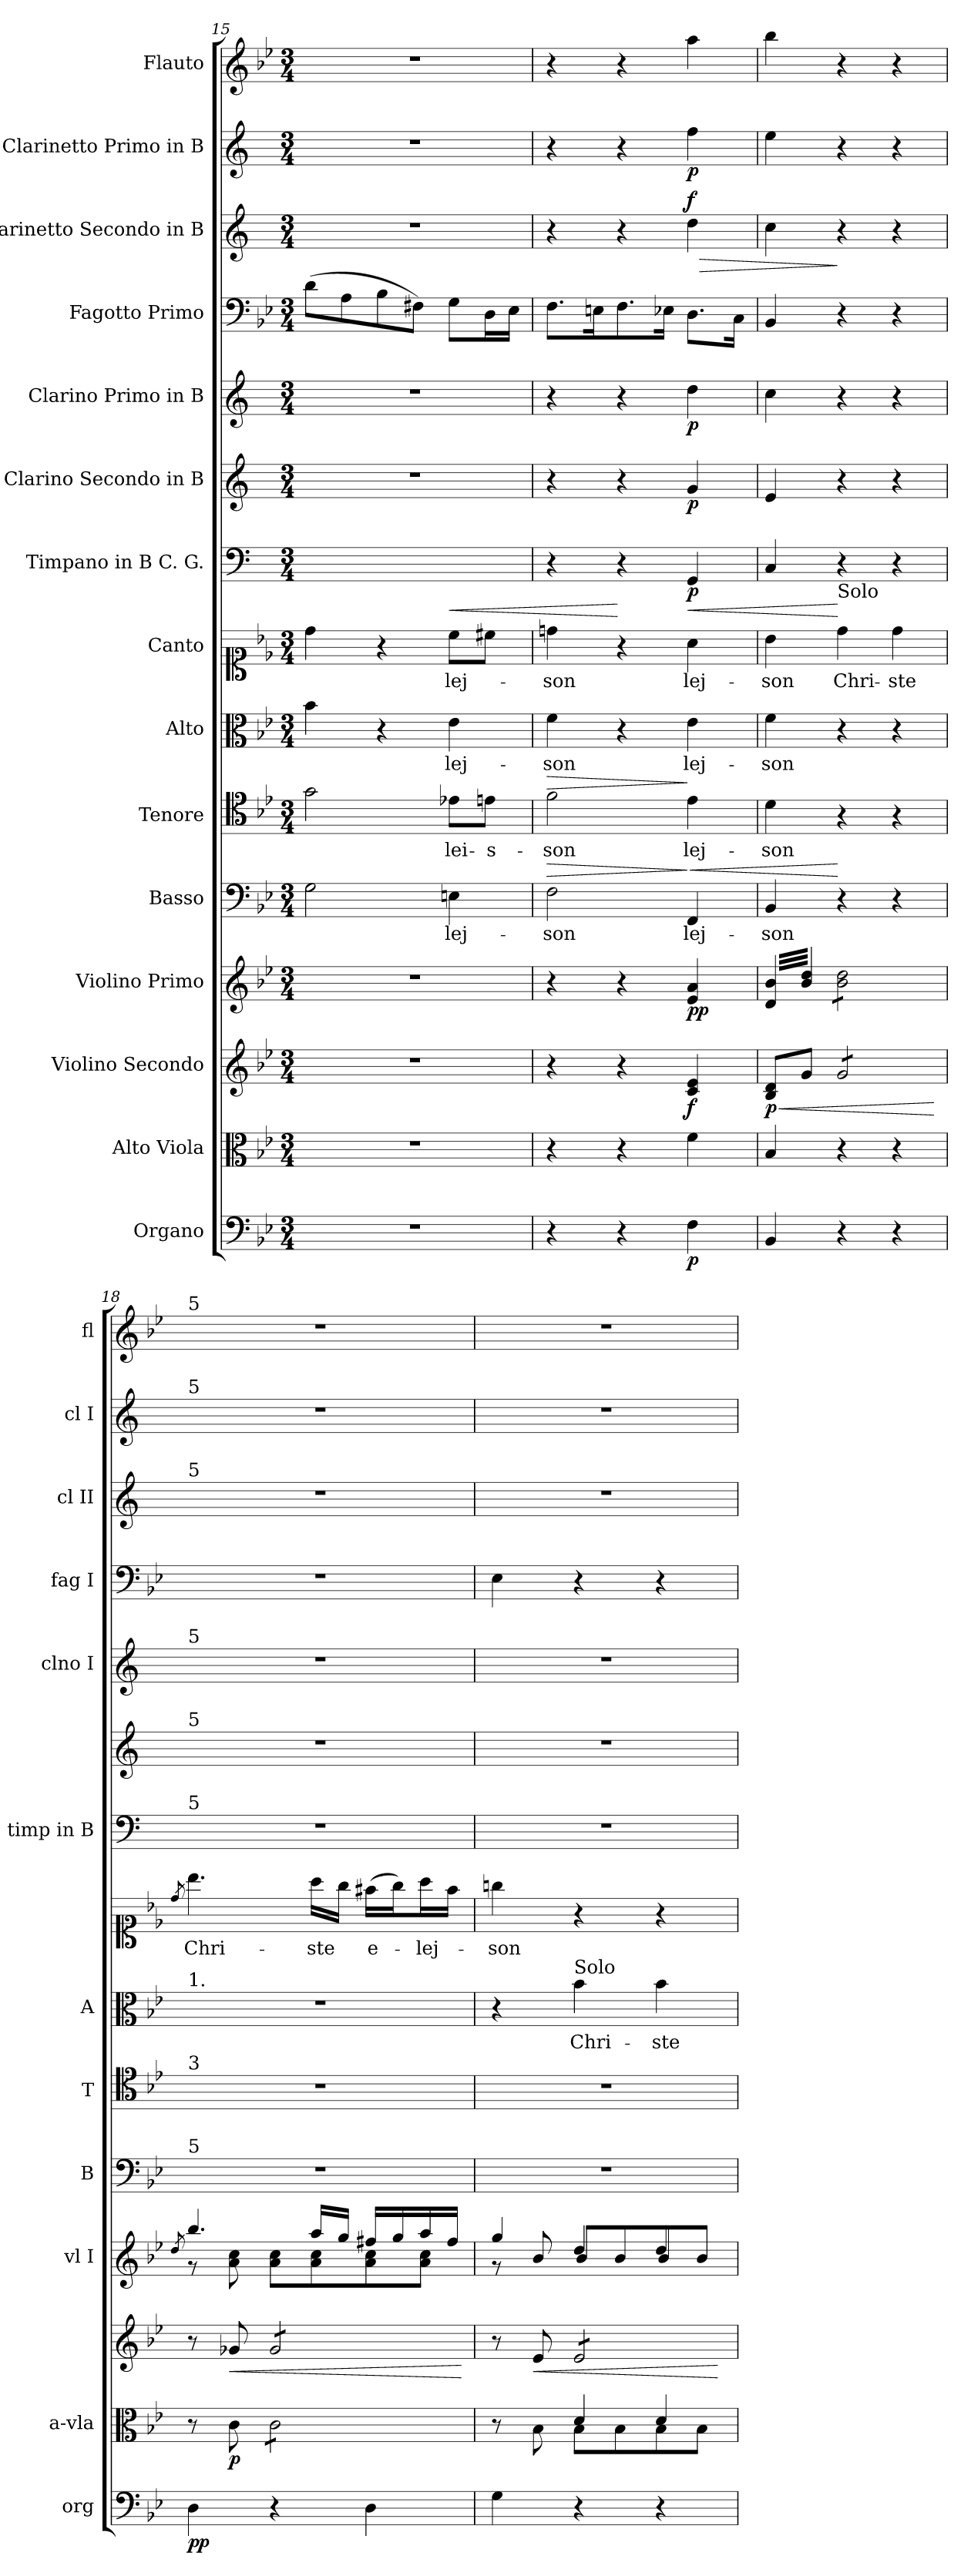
**kern	**dynam	**kern	**dynam	**kern	**dynam	**kern	**dynam	**kern	**text	**dynam	**kern	**text	**dynam	**kern	**text	**dynam	**kern	**text	**dynam	**kern	**dynam	**kern	**dynam	**kern	**dynam	**kern	**kern	**dynam	**kern	**dynam	**kern
*part15	*part15	*part14	*part14	*part13	*part13	*part12	*part12	*part11	*part11	*part11	*part10	*part10	*part10	*part9	*part9	*part9	*part8	*part8	*part8	*part7	*part7	*part6	*part6	*part5	*part5	*part4	*part3	*part3	*part2	*part2	*part1
*staff15	*staff15	*staff14	*staff14	*staff13	*staff13	*staff12	*staff12	*staff11	*staff11	*staff11	*staff10	*staff10	*staff10	*staff9	*staff9	*staff9	*staff8	*staff8	*staff8	*staff7	*staff7	*staff6	*staff6	*staff5	*staff5	*staff4	*staff3	*staff3	*staff2	*staff2	*staff1
*I"Organo	*	*I"Alto Viola	*	*I"Violino Secondo	*	*I"Violino Primo	*	*I"Basso	*	*	*I"Tenore	*	*	*I"Alto	*	*	*I"Canto	*	*	*I"Timpano in B C. G.	*	*I"Clarino Secondo in B	*	*I"Clarino Primo in B	*	*I"Fagotto Primo	*I"Clarinetto Secondo in B	*	*I"Clarinetto Primo in B	*	*I"Flauto
*I'org	*	*I'a-vla	*	*	*	*I'vl I	*	*I'B	*	*	*I'T	*	*	*I'A	*	*	*	*	*	*I'timp in B	*	*	*	*I'clno I	*	*I'fag I	*I'cl II	*	*I'cl I	*	*I'fl
*clefF4	*	*clefC3	*	*clefG2	*	*clefG2	*	*clefF4	*	*	*clefC4	*	*	*clefC3	*	*	*clefC1	*	*	*clefF4	*	*clefG2	*	*clefG2	*	*clefF4	*clefG2	*	*clefG2	*	*clefG2
*	*	*	*	*	*	*	*	*	*	*	*	*	*	*	*	*	*	*	*	*ITrd1c2	*	*ITrd1c2	*	*ITrd1c2	*	*	*ITrd1c2	*	*ITrd1c2	*	*
*k[b-e-]	*	*k[b-e-]	*	*k[b-e-]	*	*k[b-e-]	*	*k[b-e-]	*	*	*k[b-e-]	*	*	*k[b-e-]	*	*	*k[b-e-]	*	*	*k[b-e-]	*	*k[b-e-]	*	*k[b-e-]	*	*k[b-e-]	*k[b-e-]	*	*k[b-e-]	*	*k[b-e-]
*B-:	*	*B-:	*	*B-:	*	*B-:	*	*B-:	*	*	*B-:	*	*	*B-:	*	*	*B-:	*	*	*B-:	*	*B-:	*	*B-:	*	*B-:	*B-:	*	*B-:	*	*B-:
*M3/4	*	*M3/4	*	*M3/4	*	*M3/4	*	*M3/4	*	*	*M3/4	*	*	*M3/4	*	*	*M3/4	*	*	*M3/4	*	*M3/4	*	*M3/4	*	*M3/4	*M3/4	*	*M3/4	*	*M3/4
=15	=15	=15	=15	=15	=15	=15	=15	=15	=15	=15	=15	=15	=15	=15	=15	=15	=15	=15	=15	=15	=15	=15	=15	=15	=15	=15	=15	=15	=15	=15	=15
2.r	.	2.r	.	2.r	.	2.r	.	2G\	.	.	2g\	.	.	4b-\	.	.	4dd\	.	.	2.ryy	.	2.r	.	2.r	.	(8d\L	2.r	.	2.r	.	2.r
.	.	.	.	.	.	.	.	.	.	.	.	.	.	.	.	.	.	.	.	.	.	.	.	.	.	8A\	.	.	.	.	.
.	.	.	.	.	.	.	.	.	.	.	.	.	.	4r	.	.	4r	.	.	.	.	.	.	.	.	8B-\	.	.	.	.	.
.	.	.	.	.	.	.	.	.	.	.	.	.	.	.	.	.	.	.	.	.	.	.	.	.	.	8F#X\J)	.	.	.	.	.
!	!	!	!	!	!	!	!	!	!	!	!	!	!	!	!	!	!	!	!LO:HP:a	!	!	!	!	!	!	!	!	!	!	!	!
.	.	.	.	.	.	.	.	4En\	-lej-	.	8e-X\L	-lei-	.	4e-\	-lej-	.	8cc\L	-lej-	<	.	.	.	.	.	.	8G\L	.	.	.	.	.
.	.	.	.	.	.	.	.	.	.	.	8en\J	-s-	.	.	.	.	8cc#X\J	.	.	.	.	.	.	.	.	16D\L	.	.	.	.	.
.	.	.	.	.	.	.	.	.	.	.	.	.	.	.	.	.	.	.	.	.	.	.	.	.	.	16E-\JJ	.	.	.	.	.
=16	=16	=16	=16	=16	=16	=16	=16	=16	=16	=16	=16	=16	=16	=16	=16	=16	=16	=16	=16	=16	=16	=16	=16	=16	=16	=16	=16	=16	=16	=16	=16
!	!	!	!	!	!	!	!	!	!	!LO:HP:a	!	!	!LO:HP:a	!	!	!	!	!	!	!	!	!	!	!	!	!	!	!	!	!	!
4r	.	4r	.	4r	.	4r	.	2F\	-son	>	2f\	-son	>	4f\	-son	.	4ddn\	-son	.	4r	.	4r	.	4r	.	8.F\L	4r	.	4r	.	4r
.	.	.	.	.	.	.	.	.	.	.	.	.	.	.	.	.	.	.	.	.	.	.	.	.	.	16En\K	.	.	.	.	.
4r	.	4r	.	4r	.	4r	.	.	.	.	.	.	.	4r	.	.	4r	.	[	4r	.	4r	.	4r	.	8.F\	4r	.	4r	.	4r
.	.	.	.	.	.	.	.	.	.	.	.	.	.	.	.	.	.	.	.	.	.	.	.	.	.	16E-X\Jk	.	.	.	.	.
!	!LO:DY:b	!	!	!	!	!	!LO:DY:b	!	!	!LO:HP:n=1:a	!	!	!	!	!	!	!	!	!LO:HP:a	!	!	!	!	!	!	!	!	!LO:HP:b	!	!	!
!	!	!	!	!	!	!	!	!	!	!	!	!	!	!	!	!	!	!	!	!	!	!	!	!	!	!	!	!LO:DY:n=1:a	!	!	!
4F\	p.	4f\	.	4c/ 4e-/	f	4e-/ 4a/	pp.	4FF/	lej-	] <	4e-\	lej-	]	4e-\	lej-	.	4a\	lej-	<	4FF/	p	4f/	p	4cc\	p	8.D\L	4cc\	> f	4ee-\	p	4aa\
.	.	.	.	.	.	.	.	.	.	.	.	.	.	.	.	.	.	.	.	.	.	.	.	.	.	16C\Jk	.	.	.	.	.
=17	=17	=17	=17	=17	=17	=17	=17	=17	=17	=17	=17	=17	=17	=17	=17	=17	=17	=17	=17	=17	=17	=17	=17	=17	=17	=17	=17	=17	=17	=17	=17
!	!	!	!	!	!LO:HP:b	!	!	!	!	!	!	!	!	!	!	!	!	!	!	!	!	!	!	!	!	!	!	!	!	!	!
!	!	!	!	!	!LO:DY:n=1:b	!	!	!	!	!	!	!	!	!	!	!	!	!	!	!	!	!	!	!	!	!	!	!	!	!	!
*	*	*	*	*	*	*tremolo	*	*	*	*	*	*	*	*	*	*	*	*	*	*	*	*	*	*	*	*	*	*	*	*	*
4BB-/	.	4B-/	.	8B-/ 8d/L	< p	32d/ 32b-/LLL	.	4BB-/	-son	.	4d\	-son	.	4f\	-son	.	4b-\	-son	.	4BB-/	.	4d/	.	4b-\	.	4BB-/	4b-\	.	4dd\	.	4bb-\
.	.	.	.	.	.	32b-/ 32dd/	.	.	.	.	.	.	.	.	.	.	.	.	.	.	.	.	.	.	.	.	.	.	.	.	.
.	.	.	.	.	.	32d/ 32b-/	.	.	.	.	.	.	.	.	.	.	.	.	.	.	.	.	.	.	.	.	.	.	.	.	.
.	.	.	.	.	.	32b-/ 32dd/	.	.	.	.	.	.	.	.	.	.	.	.	.	.	.	.	.	.	.	.	.	.	.	.	.
.	.	.	.	8g/J	.	32d/ 32b-/	.	.	.	.	.	.	.	.	.	.	.	.	.	.	.	.	.	.	.	.	.	.	.	.	.
.	.	.	.	.	.	32b-/ 32dd/	.	.	.	.	.	.	.	.	.	.	.	.	.	.	.	.	.	.	.	.	.	.	.	.	.
.	.	.	.	.	.	32d/ 32b-/	.	.	.	.	.	.	.	.	.	.	.	.	.	.	.	.	.	.	.	.	.	.	.	.	.
.	.	.	.	.	.	32b-/ 32dd/JJJ	.	.	.	.	.	.	.	.	.	.	.	.	.	.	.	.	.	.	.	.	.	.	.	.	.
!	!	!	!	!	!	!	!	!	!	!	!	!	!	!	!	!	!LO:TX:a:t=Solo	!	!	!	!	!	!	!	!	!	!	!	!	!	!
*	*	*	*	*tremolo	*	*	*	*	*	*	*	*	*	*	*	*	*	*	*	*	*	*	*	*	*	*	*	*	*	*	*
4r	.	4r	.	8g/L	.	8b-\ 8dd\L	.	4r	.	[	4r	.	.	4r	.	.	4dd\	Chri-	[	4r	.	4r	.	4r	.	4r	4r	]	4r	.	4r
.	.	.	.	.	.	.	.	.	.	.	.	.	.	.	.	.	.	.	.	.	.	.	.	.	.	.	.	.	.	.	.
.	.	.	.	.	.	.	.	.	.	.	.	.	.	.	.	.	.	.	.	.	.	.	.	.	.	.	.	.	.	.	.
.	.	.	.	.	.	.	.	.	.	.	.	.	.	.	.	.	.	.	.	.	.	.	.	.	.	.	.	.	.	.	.
.	.	.	.	8g/	.	8b-\ 8dd\	.	.	.	.	.	.	.	.	.	.	.	.	.	.	.	.	.	.	.	.	.	.	.	.	.
4r	.	4r	.	8g/	.	8b-\ 8dd\	.	4r	.	.	4r	.	.	4r	.	.	4dd\	-ste	.	4r	.	4r	.	4r	.	4r	4r	.	4r	.	4r
.	.	.	.	8g/J	.	8b-\ 8dd\J	.	.	.	.	.	.	.	.	.	.	.	.	.	.	.	.	.	.	.	.	.	.	.	.	.
*	*	*	*	*	*	*Xtremolo	*	*	*	*	*	*	*	*	*	*	*	*	*	*	*	*	*	*	*	*	*	*	*	*	*
*	*	*	*	*Xtremolo	*	*	*	*	*	*	*	*	*	*	*	*	*	*	*	*	*	*	*	*	*	*	*	*	*	*	*
.	.	.	.	.	[	.	.	.	.	.	.	.	.	.	.	.	.	.	.	.	.	.	.	.	.	.	.	.	.	.	.
=18	=18	=18	=18	=18	=18	=18	=18	=18	=18	=18	=18	=18	=18	=18	=18	=18	=18	=18	=18	=18	=18	=18	=18	=18	=18	=18	=18	=18	=18	=18	=18
.	.	.	.	.	.	8qdd/	.	.	.	.	.	.	.	.	.	.	8qdd/	.	.	.	.	.	.	.	.	.	.	.	.	.	.
*	*	*	*	*	*	*^	*	*	*	*	*	*	*	*	*	*	*	*	*	*	*	*	*	*	*	*	*	*	*	*	*
!	!	!	!	!	!	!	!	!	!	!	!	!	!	!	!	!	!	!	!	!	!	!	!	!	!	!	!	!	!	!	!	!LO:TX:a:t=5
!	!	!	!	!	!	!	!	!	!	!	!	!	!	!	!	!	!	!	!	!	!	!	!	!	!	!	!	!	!	!LO:TX:a:t=5	!	!
!	!	!	!	!	!	!	!	!	!	!	!	!	!	!	!	!	!	!	!	!	!	!	!	!	!	!	!	!LO:TX:a:t=5	!	!	!	!
!	!	!	!	!	!	!	!	!	!	!	!	!	!	!	!	!	!	!	!	!	!	!	!	!	!LO:TX:a:t=5	!	!	!	!	!	!	!
!	!	!	!	!	!	!	!	!	!	!	!	!	!	!	!	!	!	!	!	!	!	!	!LO:TX:a:t=5	!	!	!	!	!	!	!	!	!
!	!	!	!	!	!	!	!	!	!	!	!	!	!	!	!	!	!	!	!	!	!LO:TX:a:t=5	!	!	!	!	!	!	!	!	!	!	!
!	!	!	!	!	!	!	!	!	!	!	!	!	!	!	!LO:TX:a:t=1.	!	!	!	!	!	!	!	!	!	!	!	!	!	!	!	!	!
!	!	!	!	!	!	!	!	!	!	!	!	!LO:TX:a:t=3	!	!	!	!	!	!	!	!	!	!	!	!	!	!	!	!	!	!	!	!
!	!	!	!	!	!	!	!	!	!LO:TX:a:t=5	!	!	!	!	!	!	!	!	!	!	!	!	!	!	!	!	!	!	!	!	!	!	!
4D\	pp	8r	.	8r	.	4.bb-/	8r	.	2.r	.	.	2.r	.	.	2.r	.	.	4.bb-\	Chri-	.	2.r	.	2.r	.	2.r	.	2.r	2.r	.	2.r	.	2.r
!	!	!	!	!	!LO:HP:b	!	!	!	!	!	!	!	!	!	!	!	!	!	!	!	!	!	!	!	!	!	!	!	!	!	!	!
.	.	8c\	p	8g-X/	<	.	8a\ 8cc\	.	.	.	.	.	.	.	.	.	.	.	.	.	.	.	.	.	.	.	.	.	.	.	.	.
*	*	*tremolo	*	*	*	*	*	*	*	*	*	*	*	*	*	*	*	*	*	*	*	*	*	*	*	*	*	*	*	*	*	*
*	*	*	*	*tremolo	*	*	*	*	*	*	*	*	*	*	*	*	*	*	*	*	*	*	*	*	*	*	*	*	*	*	*	*
*	*	*	*	*	*	*tremolo	*	*	*	*	*	*	*	*	*	*	*	*	*	*	*	*	*	*	*	*	*	*	*	*	*	*
4r	.	8c\L	.	8g-/L	.	.	8a\ 8cc\L	.	.	.	.	.	.	.	.	.	.	.	.	.	.	.	.	.	.	.	.	.	.	.	.	.
.	.	8c\	.	8g-/	.	16aa/LL	8a\ 8cc\	.	.	.	.	.	.	.	.	.	.	16aa\LL	-ste	.	.	.	.	.	.	.	.	.	.	.	.	.
.	.	.	.	.	.	16gg/JJ	.	.	.	.	.	.	.	.	.	.	.	16gg\JJ	.	.	.	.	.	.	.	.	.	.	.	.	.	.
4D\	.	8c\	.	8g-/	.	16ff#X/LL	8a\ 8cc\	.	.	.	.	.	.	.	.	.	.	(16ff#X\LL	e-	.	.	.	.	.	.	.	.	.	.	.	.	.
.	.	.	.	.	.	16gg/	.	.	.	.	.	.	.	.	.	.	.	16gg\J)	.	.	.	.	.	.	.	.	.	.	.	.	.	.
.	.	8c\J	.	8g-/J	.	16aa/	8a\ 8cc\J	.	.	.	.	.	.	.	.	.	.	16aa\L	-lej-	.	.	.	.	.	.	.	.	.	.	.	.	.
*	*	*	*	*	*	*Xtremolo	*	*	*	*	*	*	*	*	*	*	*	*	*	*	*	*	*	*	*	*	*	*	*	*	*	*
*	*	*	*	*Xtremolo	*	*	*	*	*	*	*	*	*	*	*	*	*	*	*	*	*	*	*	*	*	*	*	*	*	*	*	*
*	*	*Xtremolo	*	*	*	*	*	*	*	*	*	*	*	*	*	*	*	*	*	*	*	*	*	*	*	*	*	*	*	*	*	*
.	.	.	.	.	.	16ff#/JJ	.	.	.	.	.	.	.	.	.	.	.	16ff#\JJ	.	.	.	.	.	.	.	.	.	.	.	.	.	.
*	*	*	*	*	*	*v	*v	*	*	*	*	*	*	*	*	*	*	*	*	*	*	*	*	*	*	*	*	*	*	*	*	*
.	.	.	.	.	[	.	.	.	.	.	.	.	.	.	.	.	.	.	.	.	.	.	.	.	.	.	.	.	.	.	.
=19	=19	=19	=19	=19	=19	=19	=19	=19	=19	=19	=19	=19	=19	=19	=19	=19	=19	=19	=19	=19	=19	=19	=19	=19	=19	=19	=19	=19	=19	=19	=19
*	*	*^	*	*	*	*^	*	*	*	*	*	*	*	*	*	*	*	*	*	*	*	*	*	*	*	*	*	*	*	*	*
4G\	.	8r	8ryy	.	8r	.	4gg/	8r	.	2.r	.	.	2.r	.	.	4r	.	.	4ggn\	-son	.	2.r	.	2.r	.	2.r	.	4E-\	2.r	.	2.r	.	2.r
!	!	!	!	!	!	!LO:HP:b	!	!	!	!	!	!	!	!	!	!	!	!	!	!	!	!	!	!	!	!	!	!	!	!	!	!	!
.	.	8B-\	8ryy	.	8e-/	<	.	8b-/	.	.	.	.	.	.	.	.	.	.	.	.	.	.	.	.	.	.	.	.	.	.	.	.	.
!	!	!	!	!	!	!	!	!	!	!	!	!	!	!	!	!LO:TX:a:t=Solo	!	!	!	!	!	!	!	!	!	!	!	!	!	!	!	!	!
!	!	!LO:TX:a:t=Canto	!	!	!	!	!	!	!	!	!	!	!	!	!	!	!	!	!	!	!	!	!	!	!	!	!	!	!	!	!	!	!
!	!	!	!	!	!	!	!	!	!	!	!	!	!	!	!	!	!	!LO:DY:b	!	!	!	!	!	!	!	!	!	!	!	!	!	!	!
*	*	*tremolo	*	*	*	*	*	*	*	*	*	*	*	*	*	*	*	*	*	*	*	*	*	*	*	*	*	*	*	*	*	*	*
*	*	*	*	*	*tremolo	*	*	*	*	*	*	*	*	*	*	*	*	*	*	*	*	*	*	*	*	*	*	*	*	*	*	*	*
*	*	*	*	*	*	*	*tremolo	*	*	*	*	*	*	*	*	*	*	*	*	*	*	*	*	*	*	*	*	*	*	*	*	*	*
4r	.	4d/	8B-\L	.	8e-/L	.	4dd/	8b-/L	.	.	.	.	.	.	.	4b-\	Chri-	for.	4r	.	.	.	.	.	.	.	.	4r	.	.	.	.	.
.	.	.	8B-\	.	8e-/	.	.	8b-/	.	.	.	.	.	.	.	.	.	.	.	.	.	.	.	.	.	.	.	.	.	.	.	.	.
4r	.	4d/	8B-\	.	8e-/	.	4dd/	8b-/	.	.	.	.	.	.	.	4b-\	-ste	.	4r	.	.	.	.	.	.	.	.	4r	.	.	.	.	.
.	.	.	8B-\J	.	8e-/J	.	.	8b-/J	.	.	.	.	.	.	.	.	.	.	.	.	.	.	.	.	.	.	.	.	.	.	.	.	.
*	*	*	*	*	*	*	*Xtremolo	*	*	*	*	*	*	*	*	*	*	*	*	*	*	*	*	*	*	*	*	*	*	*	*	*	*
*	*	*	*	*	*Xtremolo	*	*	*	*	*	*	*	*	*	*	*	*	*	*	*	*	*	*	*	*	*	*	*	*	*	*	*	*
*	*	*Xtremolo	*	*	*	*	*	*	*	*	*	*	*	*	*	*	*	*	*	*	*	*	*	*	*	*	*	*	*	*	*	*	*
*	*	*v	*v	*	*	*	*v	*v	*	*	*	*	*	*	*	*	*	*	*	*	*	*	*	*	*	*	*	*	*	*	*	*	*
.	.	.	.	.	[	.	.	.	.	.	.	.	.	.	.	.	.	.	.	.	.	.	.	.	.	.	.	.	.	.	.
=	=	=	=	=	=	=	=	=	=	=	=	=	=	=	=	=	=	=	=	=	=	=	=	=	=	=	=	=	=	=	=
*-	*-	*-	*-	*-	*-	*-	*-	*-	*-	*-	*-	*-	*-	*-	*-	*-	*-	*-	*-	*-	*-	*-	*-	*-	*-	*-	*-	*-	*-	*-	*-
